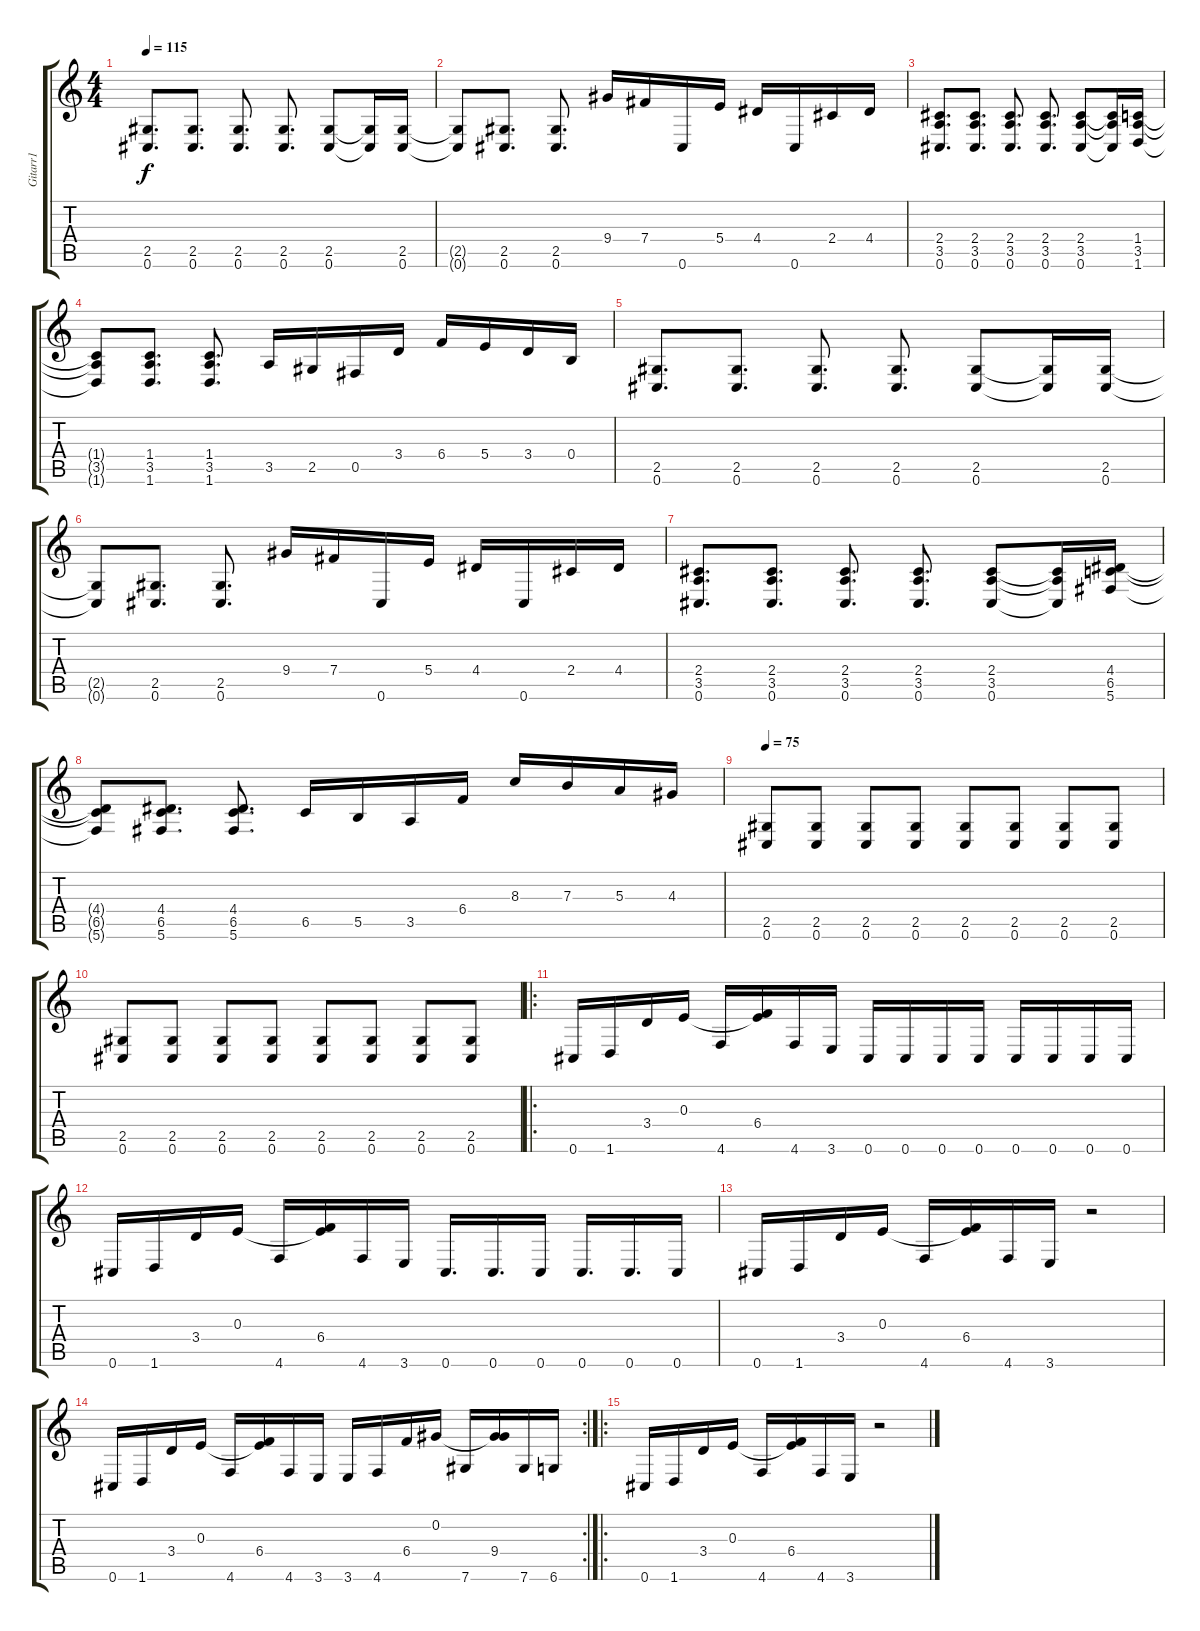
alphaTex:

\track ("Gitarr1" "Gitarr1") {instrument overdrivenguitar}
\staff {score tabs}
\tuning (Db4 Ab3 E3 B2 Gb2 Db2) {hide}
\ts (4 4)
\tempo 115
\clef g2
\ks c
(2.5 0.6).8{d dy f} (2.5 0.6).8{d} (2.5 0.6).8{d} (2.5 0.6).8{d} (2.5 0.6).8 (2.5{t} 0.6{t}).16 (2.5 0.6).16 |
(2.5{t} 0.6{t}).8 (2.5 0.6).8{d} (2.5 0.6).8{d} 9.4.16 7.4.16 0.6.16 5.4.16 4.4.16 0.6.16 2.4.16 4.4.16 |
(2.4 3.5 0.6).8{d} (2.4 3.5 0.6).8{d} (2.4 3.5 0.6).8{d} (2.4 3.5 0.6).8{d} (2.4 3.5 0.6).8 (2.4{t} 3.5{t} 0.6{t}).16 (1.4 3.5 1.6).16 |
(1.4{t} 3.5{t} 1.6{t}).8 (1.4 3.5 1.6).8{d} (1.4 3.5 1.6).8{d} 3.5.16 2.5.16 0.5.16 3.4.16 6.4.16 5.4.16 3.4.16 0.4.16 |
(2.5 0.6).8{d} (2.5 0.6).8{d} (2.5 0.6).8{d} (2.5 0.6).8{d} (2.5 0.6).8 (2.5{t} 0.6{t}).16 (2.5 0.6).16 |
(2.5{t} 0.6{t}).8 (2.5 0.6).8{d} (2.5 0.6).8{d} 9.4.16 7.4.16 0.6.16 5.4.16 4.4.16 0.6.16 2.4.16 4.4.16 |
(2.4 3.5 0.6).8{d} (2.4 3.5 0.6).8{d} (2.4 3.5 0.6).8{d} (2.4 3.5 0.6).8{d} (2.4 3.5 0.6).8 (2.4{t} 3.5{t} 0.6{t}).16 (4.4 6.5 5.6).16 |
(4.4{t} 6.5{t} 5.6{t}).8 (4.4 6.5 5.6).8{d} (4.4 6.5 5.6).8{d} 6.5.16 5.5.16 3.5.16 6.4.16 8.3.16 7.3.16 5.3.16 4.3.16 |
\tempo 75
(2.5 0.6).8 (2.5 0.6).8 (2.5 0.6).8 (2.5 0.6).8 (2.5 0.6).8 (2.5 0.6).8 (2.5 0.6).8 (2.5 0.6).8 |
(2.5 0.6).8 (2.5 0.6).8 (2.5 0.6).8 (2.5 0.6).8 (2.5 0.6).8 (2.5 0.6).8 (2.5 0.6).8 (2.5 0.6).8 |
\ro
0.6.16 1.6.16 3.4.16 0.3.16 4.6.16 (0.3{t} 6.4).16 4.6.16 3.6.16 0.6.16 0.6.16 0.6.16 0.6.16 0.6.16 0.6.16 0.6.16 0.6.16 |
0.6.16 1.6.16 3.4.16 0.3.16 4.6.16 (0.3{t} 6.4).16 4.6.16 3.6.16 0.6.16{d} 0.6.16{d} 0.6.16 0.6.16{d} 0.6.16{d} 0.6.16 |
0.6.16 1.6.16 3.4.16 0.3.16 4.6.16 (0.3{t} 6.4).16 4.6.16 3.6.16 r.2 |
\rc 2
0.6.16 1.6.16 3.4.16 0.3.16 4.6.16 (0.3{t} 6.4).16 4.6.16 3.6.16 3.6.16 4.6.16 6.4.16 0.2.16 7.6.16 (0.2{t} 9.4).16 7.6.16 6.6.16 |
\ro
0.6.16 1.6.16 3.4.16 0.3.16 4.6.16 (0.3{t} 6.4).16 4.6.16 3.6.16 r.2
